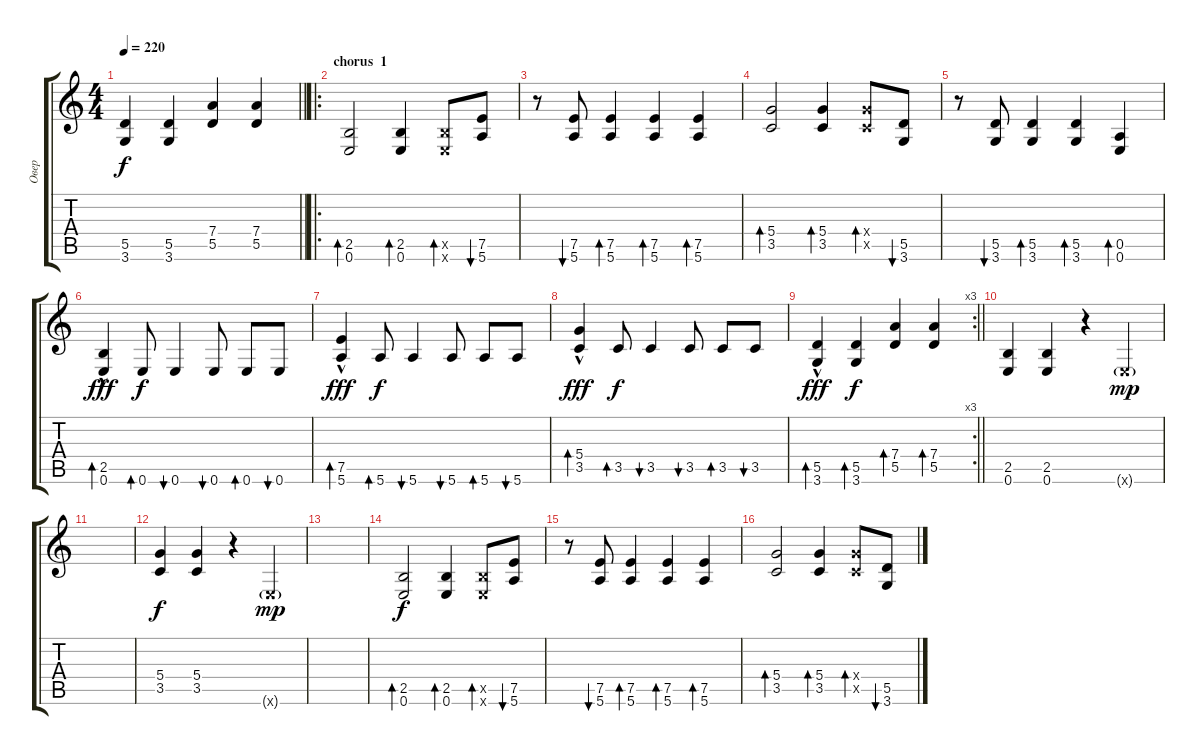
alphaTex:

\track ("Овер" "Овер") {instrument distortionguitar}
\staff {score tabs}
\tuning (E4 B3 G3 D3 A2 E2) {hide}
\ts (4 4)
\tempo 220
\clef g2
\barLineRight lightlight
\ks c
(5.5 3.6).4{dy f} (5.5 3.6).4 (7.4 5.5).4 (7.4 5.5).4 |
\ro
\section ("" "chorus  1")
(2.5 0.6).2{bd 60} (2.5 0.6).4{bd 60} (2.5{x} 0.6{x}).8{bd 60} (7.5 5.6).8{bu 60} |
r.8 (7.5 5.6).8{bu 60} (7.5 5.6).4{bd 60} (7.5 5.6).4{bd 60} (7.5 5.6).4{bd 60} |
(5.4 3.5).2{bd 60} (5.4 3.5).4{bd 60} (5.4{x} 3.5{x}).8{bd 60} (5.5 3.6).8{bu 60} |
r.8 (5.5 3.6).8{bu 60} (5.5 3.6).4{bd 60} (5.5 3.6).4{bd 60} (0.5 0.6).4{bd 60} |
(2.5 0.6{hac}).4{bd 60 dy fff} 0.6.8{bd 60 dy f} 0.6.4{bu 60} 0.6.8{bu 60} 0.6.8{bd 60} 0.6.8{bu 60} |
(7.5 5.6{hac}).4{bd 60 dy fff} 5.6.8{bd 60 dy f} 5.6.4{bu 60} 5.6.8{bu 60} 5.6.8{bd 60} 5.6.8{bu 60} |
(5.4{hac} 3.5).4{bd 60 dy fff} 3.5.8{bd 60 dy f} 3.5.4{bu 60} 3.5.8{bu 60} 3.5.8{bd 60} 3.5.8{bu 60} |
\rc 3
\barLineRight lightlight
(5.5{hac} 3.6).4{bd 60 dy fff} (5.5 3.6).4{bd 60 dy f} (7.4 5.5).4{bd 60} (7.4 5.5).4{bd 60} |
(2.5 0.6).4 (2.5 0.6).4 r.4 0.6{g x}.4{dy mp} |
|
(5.4 3.5).4{dy f} (5.4 3.5).4 r.4 0.6{g x}.4{dy mp} |
|
(2.5 0.6).2{bd 60 dy f} (2.5 0.6).4{bd 60} (2.5{x} 0.6{x}).8{bd 60} (7.5 5.6).8{bu 60} |
r.8 (7.5 5.6).8{bu 60} (7.5 5.6).4{bd 60} (7.5 5.6).4{bd 60} (7.5 5.6).4{bd 60} |
(5.4 3.5).2{bd 60} (5.4 3.5).4{bd 60} (5.4{x} 3.5{x}).8{bd 60} (5.5 3.6).8{bu 60}
